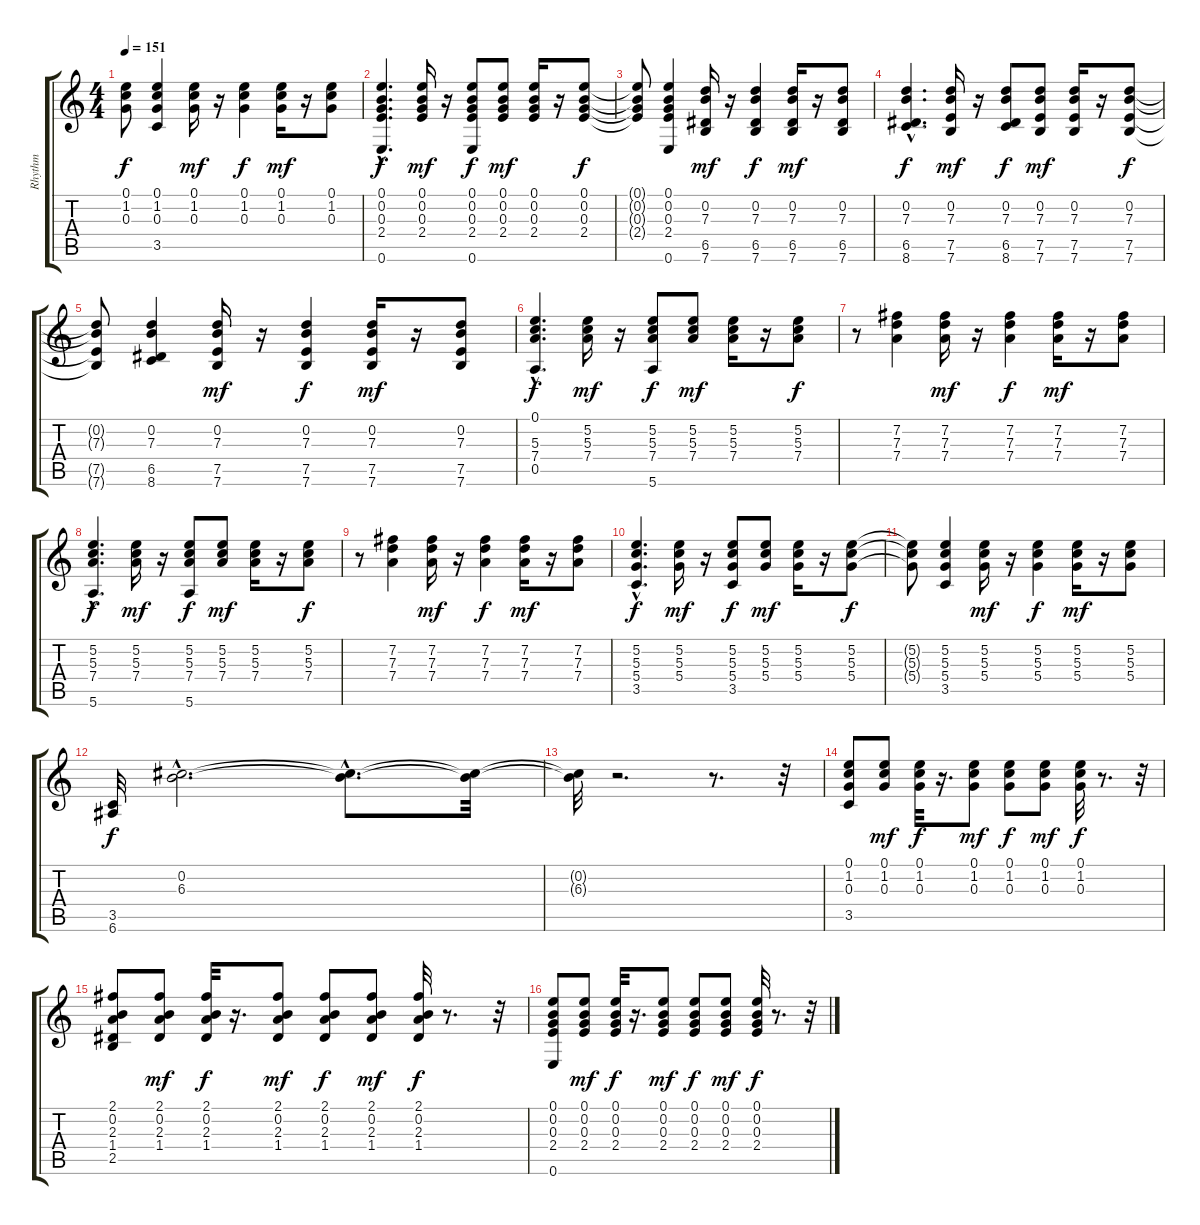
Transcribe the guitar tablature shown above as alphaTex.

\track ("Rhythm" "Rhythm") {instrument acousticguitarsteel}
\staff {score tabs}
\tuning (E4 B3 G3 D3 A2 E2) {hide}
\ts (4 4)
\tempo 151
\clef g2
\ks c
(0.1{t} 1.2{t} 0.3{t}).8{dy f} (0.1 1.2 0.3 3.5).4 (0.1 1.2 0.3).16{dy mf} r.16 (0.1 1.2 0.3).4{dy f} (0.1 1.2 0.3).16{dy mf} r.16 (0.1 1.2 0.3).8 |
(0.1{hac} 0.2{hac} 0.3{hac} 2.4{hac} 0.6{hac}).4{d dy f} (0.1 0.2 0.3 2.4).16{dy mf} r.16 (0.1 0.2 0.3 2.4 0.6).8{dy f} (0.1 0.2 0.3 2.4).8{dy mf} (0.1 0.2 0.3 2.4).16 r.16 (0.1 0.2 0.3 2.4).8{dy f} |
(0.1{t} 0.2{t} 0.3{t} 2.4{t}).8 (0.1 0.2 0.3 2.4 0.6).4 (0.2 7.3 6.5 7.6).16{dy mf} r.16 (0.2 7.3 6.5 7.6).4{dy f} (0.2 7.3 6.5 7.6).16{dy mf} r.16 (0.2 7.3 6.5 7.6).8 |
(0.2{hac} 7.3{hac} 6.5{hac} 8.6{hac}).4{d dy f} (0.2 7.3 7.5 7.6).16{dy mf} r.16 (0.2 7.3 6.5 8.6).8{dy f} (0.2 7.3 7.5 7.6).8{dy mf} (0.2 7.3 7.5 7.6).16 r.16 (0.2 7.3 7.5 7.6).8{dy f} |
(0.2{t} 7.3{t} 7.5{t} 7.6{t}).8 (0.2 7.3 6.5 8.6).4 (0.2 7.3 7.5 7.6).16{dy mf} r.16 (0.2 7.3 7.5 7.6).4{dy f} (0.2 7.3 7.5 7.6).16{dy mf} r.16 (0.2 7.3 7.5 7.6).8 |
(0.1{hac} 5.3{hac} 7.4{hac} 0.5{hac}).4{d dy f} (5.2 5.3 7.4).16{dy mf} r.16 (5.2 5.3 7.4 5.6).8{dy f} (5.2 5.3 7.4).8{dy mf} (5.2 5.3 7.4).16 r.16 (5.2 5.3 7.4).8{dy f} |
r.8 (7.2 7.3 7.4).4 (7.2 7.3 7.4).16{dy mf} r.16 (7.2 7.3 7.4).4{dy f} (7.2 7.3 7.4).16{dy mf} r.16 (7.2 7.3 7.4).8 |
(5.2{hac} 5.3{hac} 7.4{hac} 5.6{hac}).4{d dy f} (5.2 5.3 7.4).16{dy mf} r.16 (5.2 5.3 7.4 5.6).8{dy f} (5.2 5.3 7.4).8{dy mf} (5.2 5.3 7.4).16 r.16 (5.2 5.3 7.4).8{dy f} |
r.8 (7.2 7.3 7.4).4 (7.2 7.3 7.4).16{dy mf} r.16 (7.2 7.3 7.4).4{dy f} (7.2 7.3 7.4).16{dy mf} r.16 (7.2 7.3 7.4).8 |
(5.2{hac} 5.3{hac} 5.4{hac} 3.5{hac}).4{d dy f} (5.2 5.3 5.4).16{dy mf} r.16 (5.2 5.3 5.4 3.5).8{dy f} (5.2 5.3 5.4).8{dy mf} (5.2 5.3 5.4).16 r.16 (5.2 5.3 5.4).8{dy f} |
(5.2{t} 5.3{t} 5.4{t}).8 (5.2 5.3 5.4 3.5).4 (5.2 5.3 5.4).16{dy mf} r.16 (5.2 5.3 5.4).4{dy f} (5.2 5.3 5.4).16{dy mf} r.16 (5.2 5.3 5.4).8 |
(3.5 6.6).32{dy f} (0.2{hac} 6.3{hac}).2{d} (0.2{hac t} 6.3{hac t}).8{d} (0.2{t} 6.3{t}).32 |
(0.2{t} 6.3{t}).32 r.2{d} r.8{d} r.32 |
(0.1 1.2 0.3 3.5).8 (0.1 1.2 0.3).8{dy mf} (0.1 1.2 0.3).32{dy f} r.16{d} (0.1 1.2 0.3).8{dy mf} (0.1 1.2 0.3).8{dy f} (0.1 1.2 0.3).8{dy mf} (0.1 1.2 0.3).32{dy f} r.8{d} r.32 |
(2.1 0.2 2.3 1.4 2.5).8 (2.1 0.2 2.3 1.4).8{dy mf} (2.1 0.2 2.3 1.4).32{dy f} r.16{d} (2.1 0.2 2.3 1.4).8{dy mf} (2.1 0.2 2.3 1.4).8{dy f} (2.1 0.2 2.3 1.4).8{dy mf} (2.1 0.2 2.3 1.4).32{dy f} r.8{d} r.32 |
(0.1 0.2 0.3 2.4 0.6).8 (0.1 0.2 0.3 2.4).8{dy mf} (0.1 0.2 0.3 2.4).32{dy f volume 11 balance 8} r.16{d} (0.1 0.2 0.3 2.4).8{dy mf} (0.1 0.2 0.3 2.4).8{dy f} (0.1 0.2 0.3 2.4).8{dy mf} (0.1 0.2 0.3 2.4).32{dy f} r.8{d} r.32
